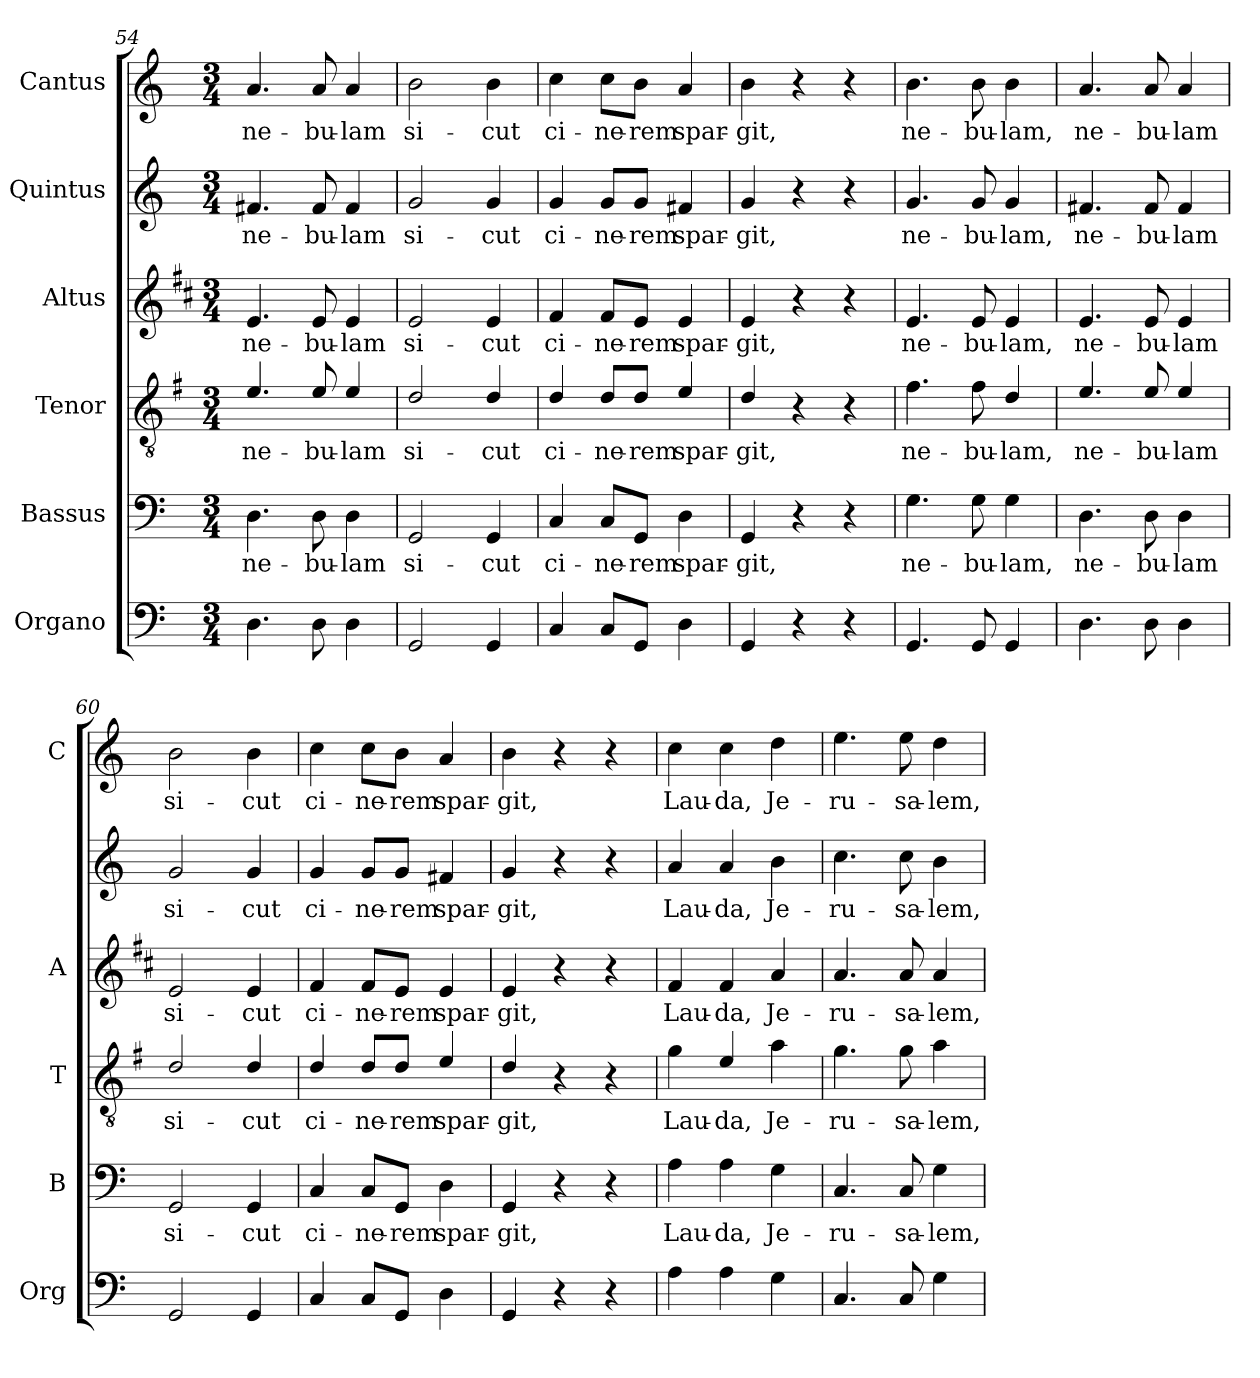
**kern	**kern	**text	**kern	**text	**kern	**text	**kern	**text	**kern	**text
*part6	*part5	*part5	*part4	*part4	*part3	*part3	*part2	*part2	*part1	*part1
*staff6	*staff5	*staff5	*staff4	*staff4	*staff3	*staff3	*staff2	*staff2	*staff1	*staff1
*I"Organo	*I"Bassus	*	*I"Tenor	*	*I"Altus	*	*I"Quintus	*	*I"Cantus	*
*I'Org	*I'B	*	*I'T	*	*I'A	*	*	*	*I'C	*
*clefF4	*clefF4	*	*clefGv2	*	*clefG2	*	*clefG2	*	*clefG2	*
*	*	*	*ITrd4c7	*	*ITrd1c2	*	*	*	*	*
*k[]	*k[]	*	*k[]	*	*k[]	*	*k[]	*	*k[]	*
*C:	*C:	*	*C:	*	*C:	*	*C:	*	*C:	*
*M3/4	*M3/4	*	*M3/4	*	*M3/4	*	*M3/4	*	*M3/4	*
=54	=54	=54	=54	=54	=54	=54	=54	=54	=54	=54
!	!	!LO:LY:b	!	!LO:LY:b	!	!LO:LY:b	!	!LO:LY:b	!	!LO:LY:b
4.D\	4.D\	ne-	4.A/	ne-	4.d/	ne-	4.f#X/	ne-	4.a/	ne-
!	!	!LO:LY:b	!	!LO:LY:b	!	!LO:LY:b	!	!LO:LY:b	!	!LO:LY:b
8D\	8D\	-bu-	8A/	-bu-	8d/	-bu-	8f#/	-bu-	8a/	-bu-
!	!	!LO:LY:b	!	!LO:LY:b	!	!LO:LY:b	!	!LO:LY:b	!	!LO:LY:b
4D\	4D\	-lam	4A/	-lam	4d/	-lam	4f#/	-lam	4a/	-lam
=55	=55	=55	=55	=55	=55	=55	=55	=55	=55	=55
!	!	!LO:LY:b	!	!LO:LY:b	!	!LO:LY:b	!	!LO:LY:b	!	!LO:LY:b
2GG/	2GG/	si-	2G/	si-	2d/	si-	2g/	si-	2b\	si-
!	!	!LO:LY:b	!	!LO:LY:b	!	!LO:LY:b	!	!LO:LY:b	!	!LO:LY:b
4GG/	4GG/	-cut	4G/	-cut	4d/	-cut	4g/	-cut	4b\	-cut
!!LO:LB:g=z
=56	=56	=56	=56	=56	=56	=56	=56	=56	=56	=56
!	!	!LO:LY:b	!	!LO:LY:b	!	!LO:LY:b	!	!LO:LY:b	!	!LO:LY:b
4C/	4C/	ci-	4G/	ci-	4e/	ci-	4g/	ci-	4cc\	ci-
!	!	!LO:LY:b	!	!LO:LY:b	!	!LO:LY:b	!	!LO:LY:b	!	!LO:LY:b
8C/L	8C/L	-ne-	8G/L	-ne-	8e/L	-ne-	8g/L	-ne-	8cc\L	-ne-
!	!	!LO:LY:b	!	!LO:LY:b	!	!LO:LY:b	!	!LO:LY:b	!	!LO:LY:b
8GG/J	8GG/J	-rem	8G/J	-rem	8d/J	-rem	8g/J	-rem	8b\J	-rem
!	!	!LO:LY:b	!	!LO:LY:b	!	!LO:LY:b	!	!LO:LY:b	!	!LO:LY:b
4D\	4D\	spar-	4A/	spar-	4d/	spar-	4f#X/	spar-	4a/	spar-
=57	=57	=57	=57	=57	=57	=57	=57	=57	=57	=57
!	!	!LO:LY:b	!	!LO:LY:b	!	!LO:LY:b	!	!LO:LY:b	!	!LO:LY:b
4GG/	4GG/	-git,	4G/	-git,	4d/	-git,	4g/	-git,	4b\	-git,
4r	4r	.	4r	.	4r	.	4r	.	4r	.
4r	4r	.	4r	.	4r	.	4r	.	4r	.
=58	=58	=58	=58	=58	=58	=58	=58	=58	=58	=58
!	!	!LO:LY:b	!	!LO:LY:b	!	!LO:LY:b	!	!LO:LY:b	!	!LO:LY:b
4.GG/	4.G\	ne-	4.B\	ne-	4.d/	ne-	4.g/	ne-	4.b\	ne-
!	!	!LO:LY:b	!	!LO:LY:b	!	!LO:LY:b	!	!LO:LY:b	!	!LO:LY:b
8GG/	8G\	-bu-	8B\	-bu-	8d/	-bu-	8g/	-bu-	8b\	-bu-
!	!	!LO:LY:b	!	!LO:LY:b	!	!LO:LY:b	!	!LO:LY:b	!	!LO:LY:b
4GG/	4G\	-lam,	4G/	-lam,	4d/	-lam,	4g/	-lam,	4b\	-lam,
=59	=59	=59	=59	=59	=59	=59	=59	=59	=59	=59
!	!	!LO:LY:b	!	!LO:LY:b	!	!LO:LY:b	!	!LO:LY:b	!	!LO:LY:b
4.D\	4.D\	ne-	4.A/	ne-	4.d/	ne-	4.f#X/	ne-	4.a/	ne-
!	!	!LO:LY:b	!	!LO:LY:b	!	!LO:LY:b	!	!LO:LY:b	!	!LO:LY:b
8D\	8D\	-bu-	8A/	-bu-	8d/	-bu-	8f#/	-bu-	8a/	-bu-
!	!	!LO:LY:b	!	!LO:LY:b	!	!LO:LY:b	!	!LO:LY:b	!	!LO:LY:b
4D\	4D\	-lam	4A/	-lam	4d/	-lam	4f#/	-lam	4a/	-lam
=60	=60	=60	=60	=60	=60	=60	=60	=60	=60	=60
!	!	!LO:LY:b	!	!LO:LY:b	!	!LO:LY:b	!	!LO:LY:b	!	!LO:LY:b
2GG/	2GG/	si-	2G/	si-	2d/	si-	2g/	si-	2b\	si-
!	!	!LO:LY:b	!	!LO:LY:b	!	!LO:LY:b	!	!LO:LY:b	!	!LO:LY:b
4GG/	4GG/	-cut	4G/	-cut	4d/	-cut	4g/	-cut	4b\	-cut
=61	=61	=61	=61	=61	=61	=61	=61	=61	=61	=61
!	!	!LO:LY:b	!	!LO:LY:b	!	!LO:LY:b	!	!LO:LY:b	!	!LO:LY:b
4C/	4C/	ci-	4G/	ci-	4e/	ci-	4g/	ci-	4cc\	ci-
!	!	!LO:LY:b	!	!LO:LY:b	!	!LO:LY:b	!	!LO:LY:b	!	!LO:LY:b
8C/L	8C/L	-ne-	8G/L	-ne-	8e/L	-ne-	8g/L	-ne-	8cc\L	-ne-
!	!	!LO:LY:b	!	!LO:LY:b	!	!LO:LY:b	!	!LO:LY:b	!	!LO:LY:b
8GG/J	8GG/J	-rem	8G/J	-rem	8d/J	-rem	8g/J	-rem	8b\J	-rem
!	!	!LO:LY:b	!	!LO:LY:b	!	!LO:LY:b	!	!LO:LY:b	!	!LO:LY:b
4D\	4D\	spar-	4A/	spar-	4d/	spar-	4f#X/	spar-	4a/	spar-
=62	=62	=62	=62	=62	=62	=62	=62	=62	=62	=62
!	!	!LO:LY:b	!	!LO:LY:b	!	!LO:LY:b	!	!LO:LY:b	!	!LO:LY:b
4GG/	4GG/	-git,	4G/	-git,	4d/	-git,	4g/	-git,	4b\	-git,
4r	4r	.	4r	.	4r	.	4r	.	4r	.
4r	4r	.	4r	.	4r	.	4r	.	4r	.
=63	=63	=63	=63	=63	=63	=63	=63	=63	=63	=63
!	!	!LO:LY:b	!	!LO:LY:b	!	!LO:LY:b	!	!LO:LY:b	!	!LO:LY:b
4A\	4A\	Lau-	4c\	Lau-	4e/	Lau-	4a/	Lau-	4cc\	Lau-
!	!	!LO:LY:b	!	!LO:LY:b	!	!LO:LY:b	!	!LO:LY:b	!	!LO:LY:b
4A\	4A\	-da,	4A/	-da,	4e/	-da,	4a/	-da,	4cc\	-da,
!	!	!LO:LY:b	!	!LO:LY:b	!	!LO:LY:b	!	!LO:LY:b	!	!LO:LY:b
4G\	4G\	Je-	4d\	Je-	4g/	Je-	4b\	Je-	4dd\	Je-
=64	=64	=64	=64	=64	=64	=64	=64	=64	=64	=64
!	!	!LO:LY:b	!	!LO:LY:b	!	!LO:LY:b	!	!LO:LY:b	!	!LO:LY:b
4.C/	4.C/	-ru-	4.c\	-ru-	4.g/	-ru-	4.cc\	-ru-	4.ee\	-ru-
!	!	!LO:LY:b	!	!LO:LY:b	!	!LO:LY:b	!	!LO:LY:b	!	!LO:LY:b
8C/	8C/	-sa-	8c\	-sa-	8g/	-sa-	8cc\	-sa-	8ee\	-sa-
!	!	!LO:LY:b	!	!LO:LY:b	!	!LO:LY:b	!	!LO:LY:b	!	!LO:LY:b
4G\	4G\	-lem,	4d\	-lem,	4g/	-lem,	4b\	-lem,	4dd\	-lem,
=	=	=	=	=	=	=	=	=	=	=
*-	*-	*-	*-	*-	*-	*-	*-	*-	*-	*-
